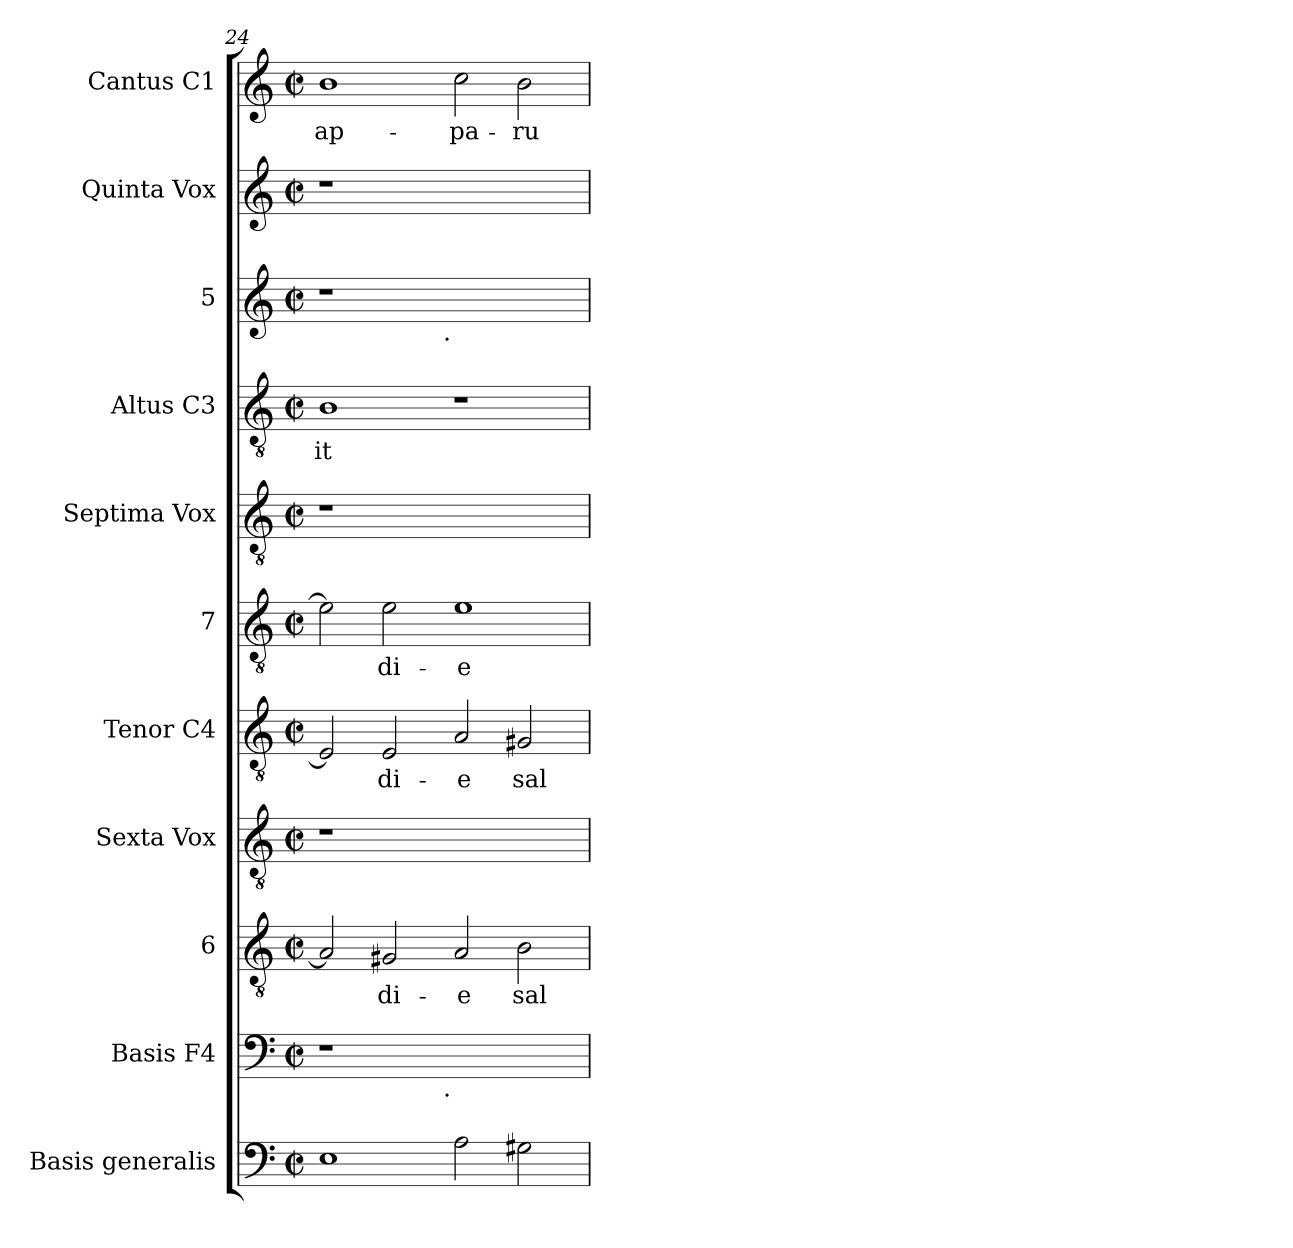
**kern	**text	**kern	**kern	**text	**kern	**kern	**text	**kern	**text	**kern	**kern	**text	**kern	**kern	**kern	**text
*part11	*part11	*part10	*part9	*part9	*part8	*part7	*part7	*part6	*part6	*part5	*part4	*part4	*part3	*part2	*part1	*part1
*staff11	*staff11	*staff10	*staff9	*staff9	*staff8	*staff7	*staff7	*staff6	*staff6	*staff5	*staff4	*staff4	*staff3	*staff2	*staff1	*staff1
*I"Basis  generalis	*	*I"Basis  F4	*I"6	*	*I"Sexta  Vox	*I"Tenor  C4	*	*I"7	*	*I"Septima  Vox	*I"Altus  C3	*	*I"5	*I"Quinta  Vox	*I"Cantus  C1	*
*	*	*I'B	*	*	*	*I'T	*	*	*	*	*I'A	*	*	*	*I'C	*
*clefF4	*	*clefF4	*clefGv2	*	*clefGv2	*clefGv2	*	*clefGv2	*	*clefGv2	*clefGv2	*	*clefG2	*clefG2	*clefG2	*
*k[]	*	*k[]	*k[]	*	*k[]	*k[]	*	*k[]	*	*k[]	*k[]	*	*k[]	*k[]	*k[]	*
*C:	*	*C:	*C:	*	*C:	*C:	*	*C:	*	*C:	*C:	*	*C:	*C:	*C:	*
*M2/2	*	*M2/2	*M2/2	*	*M2/2	*M2/2	*	*M2/2	*	*M2/2	*M2/2	*	*M2/2	*M2/2	*M2/2	*
*met(c|)	*	*met(c|)	*met(c|)	*	*met(c|)	*met(c|)	*	*met(c|)	*	*met(c|)	*met(c|)	*	*met(c|)	*met(c|)	*met(c|)	*
=24	=24	=24	=24	=24	=24	=24	=24	=24	=24	=24	=24	=24	=24	=24	=24	=24
!	!LO:LY:a:cj	!	!	!LO:LY:b:cj	!	!	!LO:LY:b:cj	!	!LO:LY:b:cj	!	!	!LO:LY:b:cj	!	!	!	!LO:LY:b:cj
*	*	*^	*	*	*	*	*	*	*	*	*	*	*^	*	*	*
1E	.	1r	2ryy	2A/]	--	1r	2E/]	--	2e\]	--	1r	1B	-it	1r	2ryy	1r	1b	ap-
!	!	!	!	!	!LO:LY:b:cj	!	!	!LO:LY:b:cj	!	!LO:LY:b:cj	!	!	!	!	!	!	!	!
.	.	.	4...ryy	2G#X/	-di-	.	2E/	-di-	2e\	-di-	.	.	.	.	4...ryy	.	.	.
!	!	!	!	!	!	!	!	!	!	!	!	!	!	!	!LO:TX:b:t=.	!	!	!
!	!	!	!LO:TX:b:t=.	!	!	!	!	!	!	!	!	!	!	!	!	!	!	!
.	.	.	1ryy	.	.	.	.	.	.	.	.	.	.	.	1ryy	.	.	.
!	!LO:LY:a:cj	!	!	!	!LO:LY:b:cj	!	!	!LO:LY:b:cj	!	!LO:LY:b:cj	!	!	!	!	!	!	!	!LO:LY:b:cj
2A\	.	1ryy	.	2A/	-e	1ryy	2A/	-e	1e	-e	1ryy	1r	.	1ryy	.	1ryy	2cc\	-pa-
!	!LO:LY:a:cj	!	!	!	!LO:LY:b:cj	!	!	!LO:LY:b:cj	!	!	!	!	!	!	!	!	!	!LO:LY:b:cj
2G#X\	.	.	.	2B\	sal-	.	2G#X/	sal-	.	.	.	.	.	.	.	.	2b\	-ru-
.	.	.	32ryy	.	.	.	.	.	.	.	.	.	.	.	32ryy	.	.	.
*	*	*v	*v	*	*	*	*	*	*	*	*	*	*	*v	*v	*	*	*
=	=	=	=	=	=	=	=	=	=	=	=	=	=	=	=	=
*-	*-	*-	*-	*-	*-	*-	*-	*-	*-	*-	*-	*-	*-	*-	*-	*-
